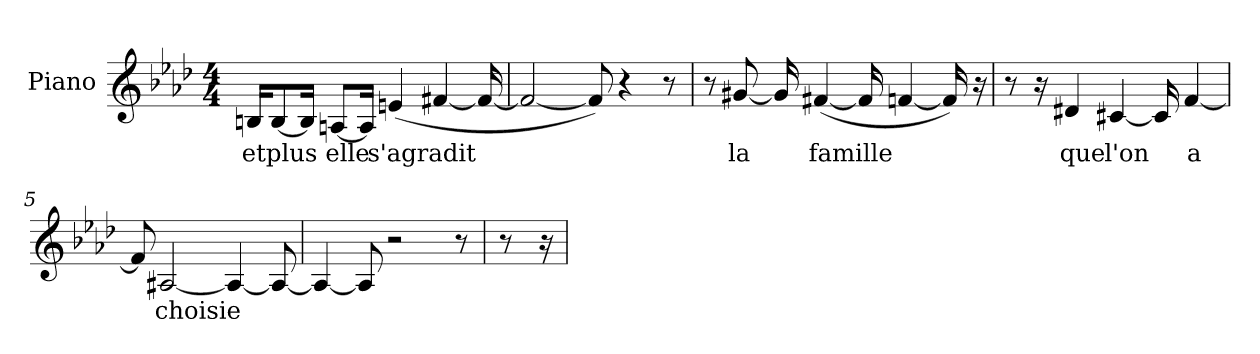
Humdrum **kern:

**kern	**text
*part1	*part1
*staff1	*staff1
*I"Piano	*
*I'Pno	*
*clefG2	*
*k[b-e-a-d-]	*
*f:	*
*M4/4	*
*MM139	*
=1	=1
16B/KL	et
[8B/	plus
16B/Jk]	.
[8A/L	elle
16A/Jk]	.
(4e	s'agradit
[4f#	.
16f#_	.
=2	=2
2f#_	.
8f#])	.
4r	.
8r	.
=3	=3
8r	.
[8g#	la
16g#]	.
([4f#	famille
16f#]	.
[4f	.
16f])	.
16r	.
=4	=4
8r	.
16r	.
4d#	que
[4c#	l'on
16c#]	.
[4f	a
=5	=5
8f]	.
[2A#	choisie
4A#_	.
8A#_	.
=6	=6
4A#_	.
8A#]	.
2r	.
8r	.
=7	=7
8r	.
16r	.
=	=
*-	*-
